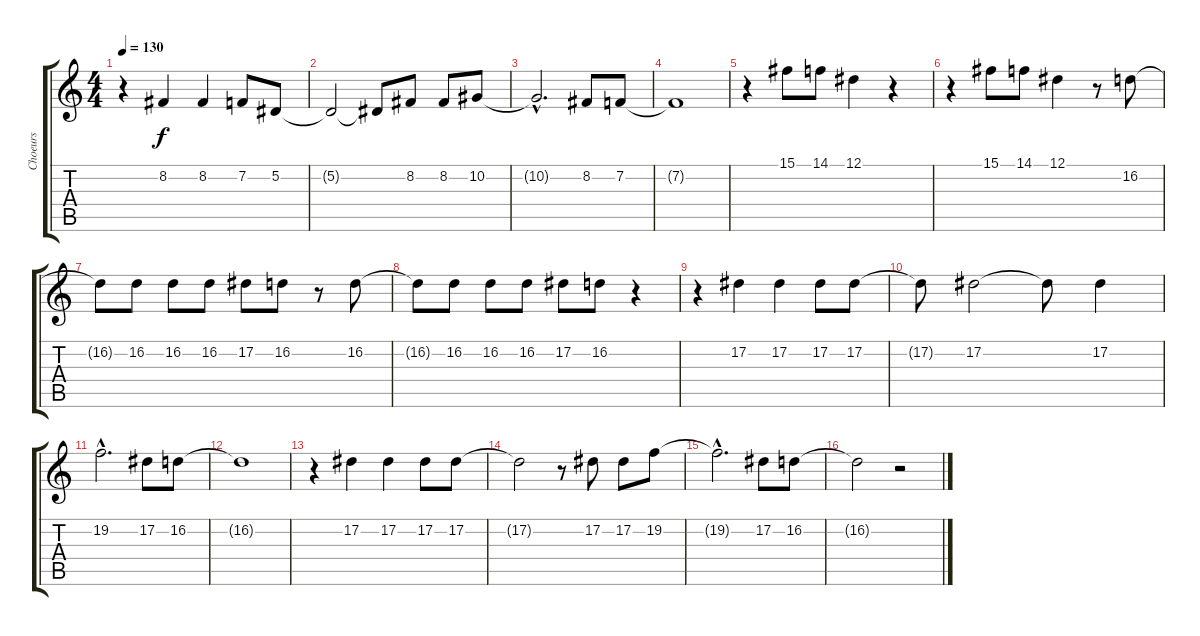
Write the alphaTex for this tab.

\track ("Choeurs" "Choeurs") {instrument violin}
\staff {score tabs}
\tuning (Eb4 Bb3 Gb3 Db3 Ab2 Eb2) {hide}
\ts (4 4)
\tempo 130
\clef g2
\ks c
r.4{dy f} 8.2.4 8.2.4 7.2.8 5.2.8 |
5.2{t}.2 5.2{t}.8 8.2.8 8.2.8 10.2.8 |
10.2{hac t}.2{d} 8.2.8 7.2.8 |
7.2{t}.1 |
r.4 15.1.8 14.1.8 12.1.4 r.4 |
r.4 15.1.8 14.1.8 12.1.4 r.8 16.2.8 |
16.2{t}.8 16.2.8 16.2.8 16.2.8 17.2.8 16.2.8 r.8 16.2.8 |
16.2{t}.8 16.2.8 16.2.8 16.2.8 17.2.8 16.2.8 r.4 |
r.4 17.2.4 17.2.4 17.2.8 17.2.8 |
17.2{t}.8 17.2.2 17.2{t}.8 17.2.4 |
19.2{hac}.2{d} 17.2.8 16.2.8 |
16.2{t}.1 |
r.4 17.2.4 17.2.4 17.2.8 17.2.8 |
17.2{t}.2 r.8 17.2.8 17.2.8 19.2.8 |
19.2{hac t}.2{d} 17.2.8 16.2.8 |
16.2{t}.2 r.2
